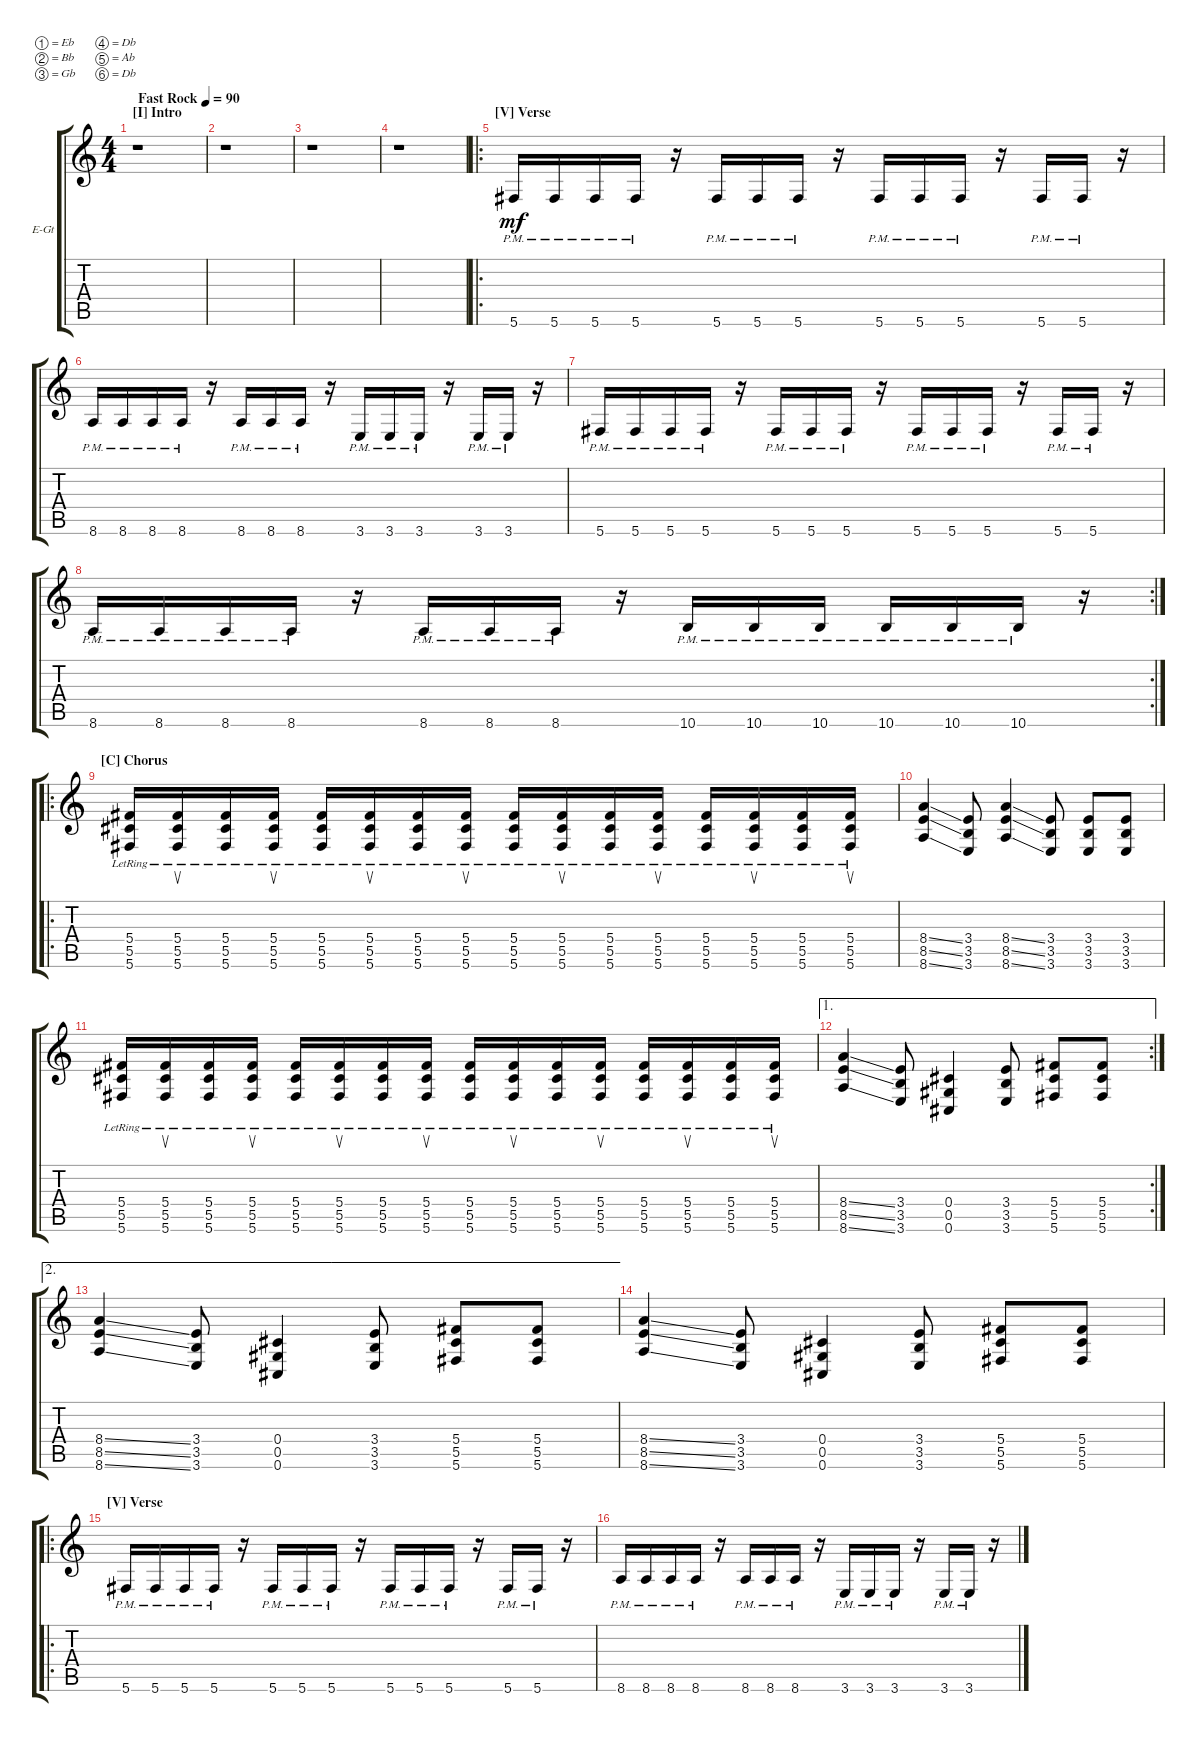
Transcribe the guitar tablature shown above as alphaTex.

\defaultSystemsLayout 4
\bracketExtendMode groupsimilarinstruments
\firstSystemTrackNameOrientation horizontal
\otherSystemsTrackNameOrientation horizontal
\track ("Electric Guitar (Drive)" "E-Gt") {instrument overdrivenguitar}
\staff {score tabs}
\tuning (Eb4 Bb3 Gb3 Db3 Ab2 Db2)
\ts (4 4)
\section ("I" "Intro")
\tempo (90 "Fast Rock")
\clef g2
\ks c
r.1{dy mf instrument overdrivenguitar} |
r.1 |
r.1 |
r.1 |
\ro
\section ("V" "Verse")
5.6{pm}.16 5.6{pm}.16 5.6{pm}.16 5.6{pm}.16 r.16 5.6{pm}.16 5.6{pm}.16 5.6{pm}.16 r.16 5.6{pm}.16 5.6{pm}.16 5.6{pm}.16 r.16 5.6{pm}.16 5.6{pm}.16 r.16 |
8.6{pm}.16 8.6{pm}.16 8.6{pm}.16 8.6{pm}.16 r.16 8.6{pm}.16 8.6{pm}.16 8.6{pm}.16 r.16 3.6{pm}.16 3.6{pm}.16 3.6{pm}.16 r.16 3.6{pm}.16 3.6{pm}.16 r.16 |
5.6{pm}.16 5.6{pm}.16 5.6{pm}.16 5.6{pm}.16 r.16 5.6{pm}.16 5.6{pm}.16 5.6{pm}.16 r.16 5.6{pm}.16 5.6{pm}.16 5.6{pm}.16 r.16 5.6{pm}.16 5.6{pm}.16 r.16 |
\rc 2
8.6{pm}.16 8.6{pm}.16 8.6{pm}.16 8.6{pm}.16 r.16 8.6{pm}.16 8.6{pm}.16 8.6{pm}.16 r.16 10.6{pm}.16 10.6{pm}.16 10.6{pm}.16 10.6{pm}.16 10.6{pm}.16 10.6{pm}.16 r.16 |
\ro
\section ("C" "Chorus")
(5.4{lr} 5.5{lr} 5.6{lr}).16 (5.4{lr} 5.5{lr} 5.6{lr}).16{su} (5.4{lr} 5.5{lr} 5.6{lr}).16 (5.4{lr} 5.5{lr} 5.6{lr}).16{su} (5.4{lr} 5.5{lr} 5.6{lr}).16 (5.4{lr} 5.5{lr} 5.6{lr}).16{su} (5.4{lr} 5.5{lr} 5.6{lr}).16 (5.4{lr} 5.5{lr} 5.6{lr}).16{su} (5.4{lr} 5.5{lr} 5.6{lr}).16 (5.4{lr} 5.5{lr} 5.6{lr}).16{su} (5.4{lr} 5.5{lr} 5.6{lr}).16 (5.4{lr} 5.5{lr} 5.6{lr}).16{su} (5.4{lr} 5.5{lr} 5.6{lr}).16 (5.4{lr} 5.5{lr} 5.6{lr}).16{su} (5.4{lr} 5.5{lr} 5.6{lr}).16 (5.4{lr} 5.5{lr} 5.6{lr}).16{su} |
(8.4{ss} 8.5{ss} 8.6{ss}).4 (3.4 3.5 3.6).8 (8.4{ss} 8.5{ss} 8.6{ss}).4 (3.6 3.5 3.4).8 (3.6 3.5 3.4).8 (3.4 3.5 3.6).8 |
(5.4{lr} 5.5{lr} 5.6{lr}).16 (5.4{lr} 5.5{lr} 5.6{lr}).16{su} (5.4{lr} 5.5{lr} 5.6{lr}).16 (5.4{lr} 5.5{lr} 5.6{lr}).16{su} (5.4{lr} 5.5{lr} 5.6{lr}).16 (5.4{lr} 5.5{lr} 5.6{lr}).16{su} (5.4{lr} 5.5{lr} 5.6{lr}).16 (5.4{lr} 5.5{lr} 5.6{lr}).16{su} (5.4{lr} 5.5{lr} 5.6{lr}).16 (5.4{lr} 5.5{lr} 5.6{lr}).16{su} (5.4{lr} 5.5{lr} 5.6{lr}).16 (5.4{lr} 5.5{lr} 5.6{lr}).16{su} (5.4{lr} 5.5{lr} 5.6{lr}).16 (5.4{lr} 5.5{lr} 5.6{lr}).16{su} (5.4{lr} 5.5{lr} 5.6{lr}).16 (5.4{lr} 5.5{lr} 5.6{lr}).16{su} |
\ae 1
\rc 2
(8.4{ss} 8.5{ss} 8.6{ss}).4 (3.4 3.5 3.6).8 (0.4 0.5 0.6).4 (3.6 3.5 3.4).8 (5.5 5.4 5.6).8 (5.5 5.4 5.6).8 |
\ae 2
(8.4{ss} 8.5{ss} 8.6{ss}).4 (3.4 3.5 3.6).8 (0.4 0.5 0.6).4 (3.6 3.5 3.4).8 (5.5 5.4 5.6).8 (5.5 5.4 5.6).8 |
(8.4{ss} 8.5{ss} 8.6{ss}).4 (3.4 3.5 3.6).8 (0.4 0.5 0.6).4 (3.6 3.5 3.4).8 (5.5 5.4 5.6).8 (5.5 5.4 5.6).8 |
\ro
\section ("V" "Verse")
5.6{pm}.16 5.6{pm}.16 5.6{pm}.16 5.6{pm}.16 r.16 5.6{pm}.16 5.6{pm}.16 5.6{pm}.16 r.16 5.6{pm}.16 5.6{pm}.16 5.6{pm}.16 r.16 5.6{pm}.16 5.6{pm}.16 r.16 |
8.6{pm}.16 8.6{pm}.16 8.6{pm}.16 8.6{pm}.16 r.16 8.6{pm}.16 8.6{pm}.16 8.6{pm}.16 r.16 3.6{pm}.16 3.6{pm}.16 3.6{pm}.16 r.16 3.6{pm}.16 3.6{pm}.16 r.16
